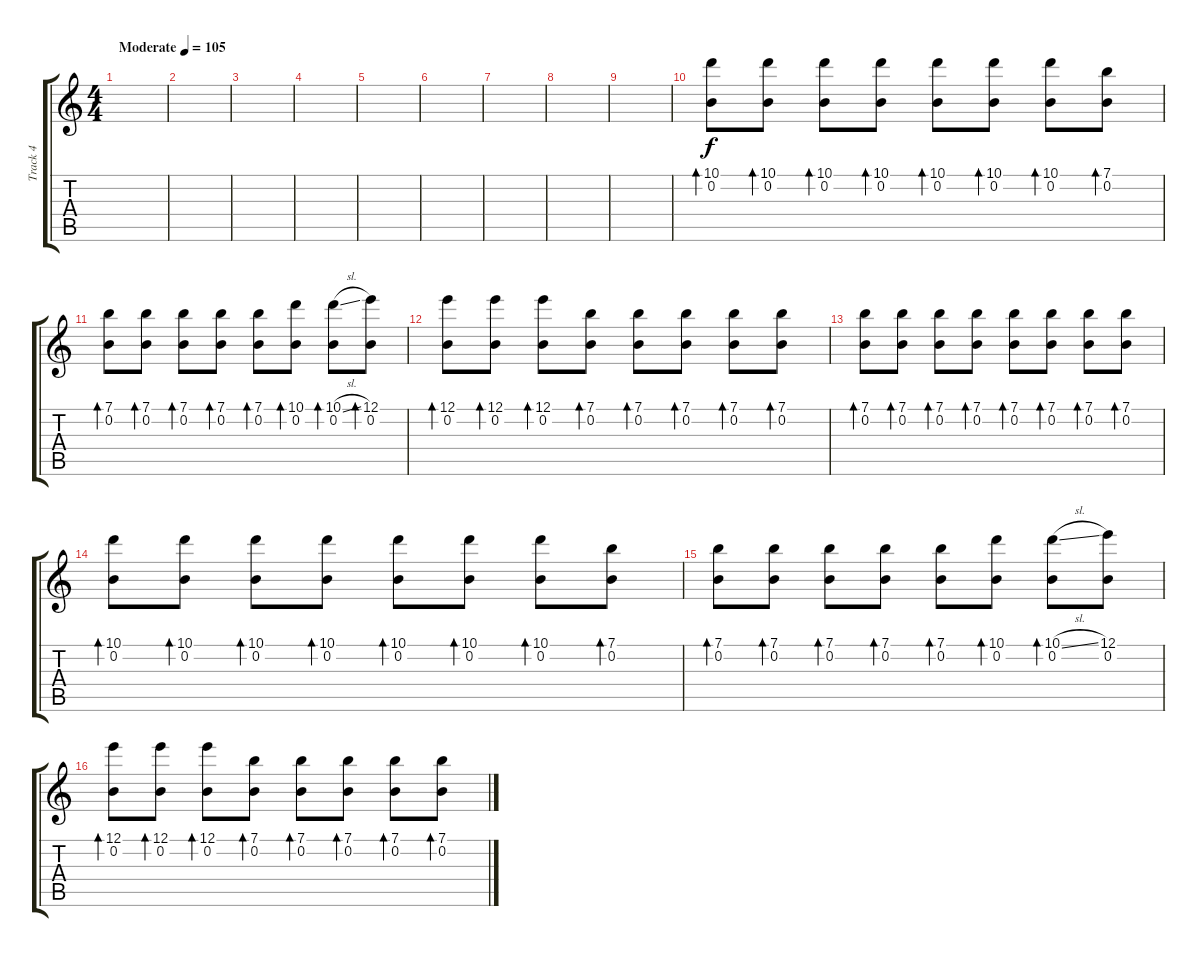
\track ("Track 4" "Track 4") {instrument overdrivenguitar}
\staff {score tabs}
\tuning (E4 B3 G3 D3 A2 E2) {hide}
\ts (4 4)
\tempo (105 "Moderate")
\clef g2
\ks c
|
|
|
|
|
|
|
|
|
(10.1 0.2).8{bd 60} (10.1 0.2).8{bd 60} (10.1 0.2).8{bd 60} (10.1 0.2).8{bd 60} (10.1 0.2).8{bd 60} (10.1 0.2).8{bd 60} (10.1 0.2).8{bd 60} (7.1 0.2).8{bd 60} |
(7.1 0.2).8{bd 60} (7.1 0.2).8{bd 60} (7.1 0.2).8{bd 60} (7.1 0.2).8{bd 60} (7.1 0.2).8{bd 60} (10.1 0.2).8{bd 60} (10.1{sl} 0.2).8{bd 60} (12.1 0.2).8{bd 60} |
(12.1 0.2).8{bd 60} (12.1 0.2).8{bd 60} (12.1 0.2).8{bd 60} (7.1 0.2).8{bd 60} (7.1 0.2).8{bd 60} (7.1 0.2).8{bd 60} (7.1 0.2).8{bd 60} (7.1 0.2).8{bd 60} |
(7.1 0.2).8{bd 60} (7.1 0.2).8{bd 60} (7.1 0.2).8{bd 60} (7.1 0.2).8{bd 60} (7.1 0.2).8{bd 60} (7.1 0.2).8{bd 60} (7.1 0.2).8{bd 60} (7.1 0.2).8{bd 60} |
(10.1 0.2).8{bd 60} (10.1 0.2).8{bd 60} (10.1 0.2).8{bd 60} (10.1 0.2).8{bd 60} (10.1 0.2).8{bd 60} (10.1 0.2).8{bd 60} (10.1 0.2).8{bd 60} (7.1 0.2).8{bd 60} |
(7.1 0.2).8{bd 60} (7.1 0.2).8{bd 60} (7.1 0.2).8{bd 60} (7.1 0.2).8{bd 60} (7.1 0.2).8{bd 60} (10.1 0.2).8{bd 60} (10.1{sl} 0.2).8{bd 60} (12.1 0.2).8 |
(12.1 0.2).8{bd 60} (12.1 0.2).8{bd 60} (12.1 0.2).8{bd 60} (7.1 0.2).8{bd 60} (7.1 0.2).8{bd 60} (7.1 0.2).8{bd 60} (7.1 0.2).8{bd 60} (7.1 0.2).8{bd 60}
